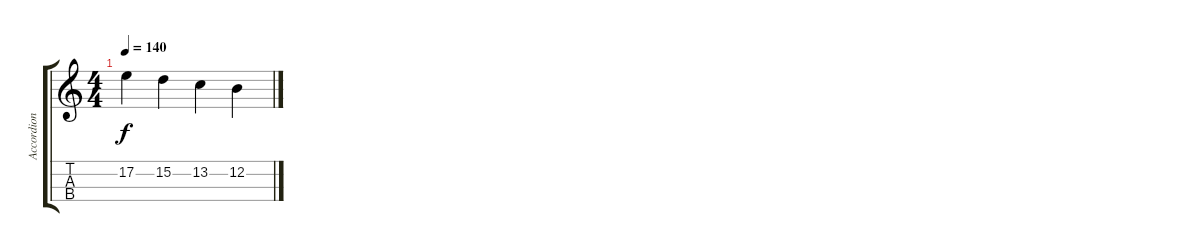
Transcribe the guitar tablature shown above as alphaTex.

\track ("Accordion" "Accordion") {instrument accordion}
\staff {score tabs}
\tuning (E4 B3 G3 D3) {hide}
\ts (4 4)
\tempo 140
\clef g2
\ks c
17.2.4{dy f} 15.2.4 13.2.4 12.2.4
